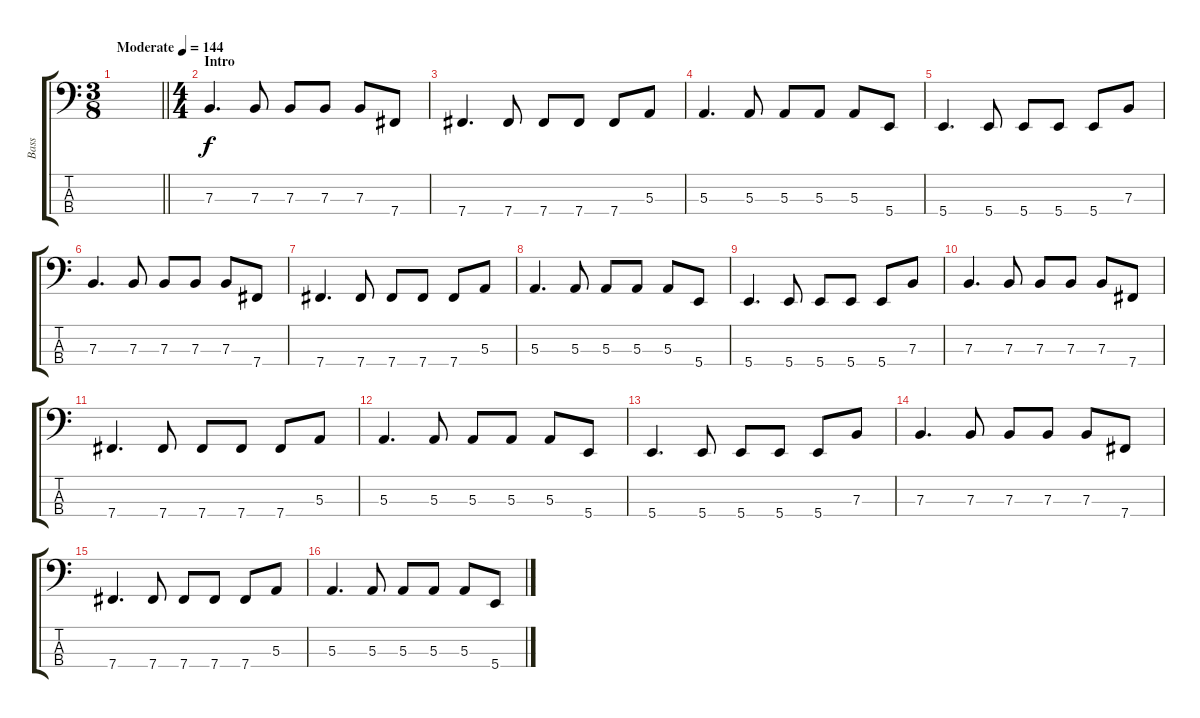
\track ("Bass" "Bass") {instrument electricbassfinger}
\staff {score tabs}
\tuning (D2 A1 E1 B0) {hide}
\ts (3 8)
\tempo (144 "Moderate")
\clef f4
\barLineRight lightlight
\ks c
|
\ts (4 4)
\section ("" "Intro")
7.3.4{d} 7.3.8 7.3.8 7.3.8 7.3.8 7.4.8 |
7.4.4{d} 7.4.8 7.4.8 7.4.8 7.4.8 5.3.8 |
5.3.4{d} 5.3.8 5.3.8 5.3.8 5.3.8 5.4.8 |
5.4.4{d} 5.4.8 5.4.8 5.4.8 5.4.8 7.3.8 |
7.3.4{d} 7.3.8 7.3.8 7.3.8 7.3.8 7.4.8 |
7.4.4{d} 7.4.8 7.4.8 7.4.8 7.4.8 5.3.8 |
5.3.4{d} 5.3.8 5.3.8 5.3.8 5.3.8 5.4.8 |
5.4.4{d} 5.4.8 5.4.8 5.4.8 5.4.8 7.3.8 |
7.3.4{d} 7.3.8 7.3.8 7.3.8 7.3.8 7.4.8 |
7.4.4{d} 7.4.8 7.4.8 7.4.8 7.4.8 5.3.8 |
5.3.4{d} 5.3.8 5.3.8 5.3.8 5.3.8 5.4.8 |
5.4.4{d} 5.4.8 5.4.8 5.4.8 5.4.8 7.3.8 |
7.3.4{d} 7.3.8 7.3.8 7.3.8 7.3.8 7.4.8 |
7.4.4{d} 7.4.8 7.4.8 7.4.8 7.4.8 5.3.8 |
5.3.4{d} 5.3.8 5.3.8 5.3.8 5.3.8 5.4.8
